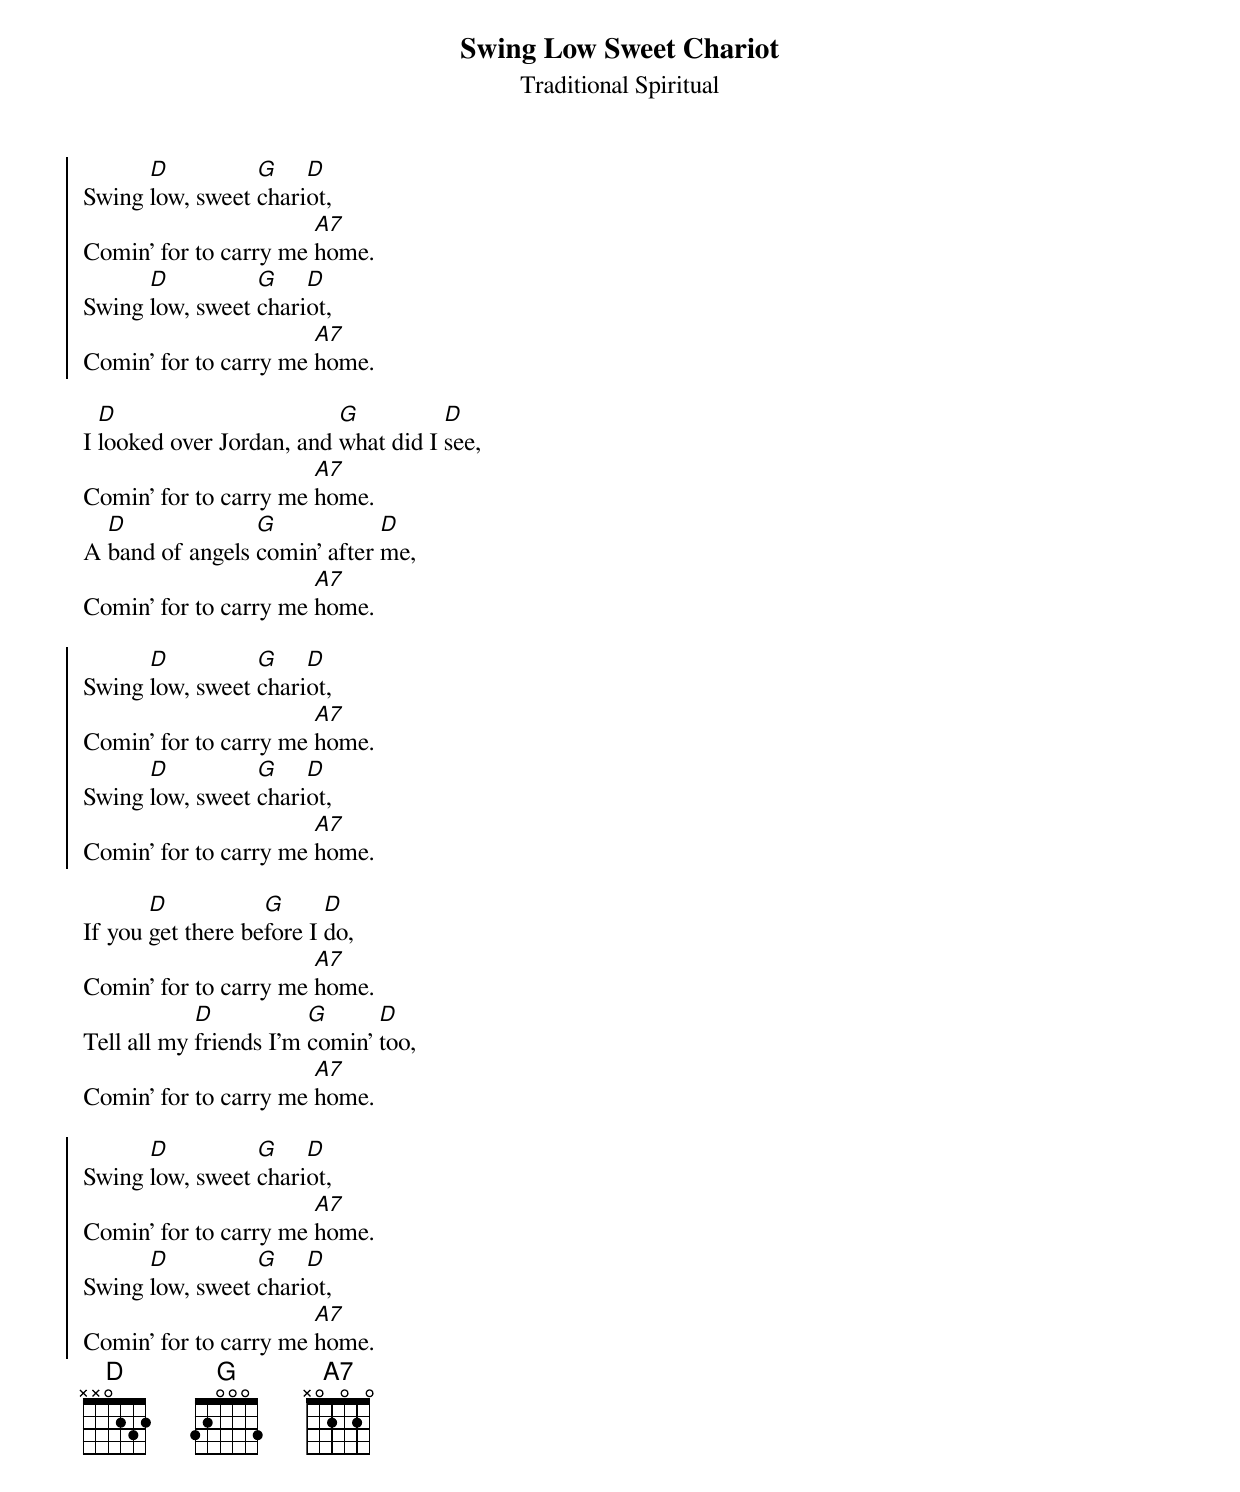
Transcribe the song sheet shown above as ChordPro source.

{title: Swing Low Sweet Chariot}
{subtitle: Traditional Spiritual}

{start_of_chorus}
Swing [D]low, sweet [G]chari[D]ot,
Comin' for to carry me [A7]home.
Swing [D]low, sweet [G]chari[D]ot,
Comin' for to carry me [A7]home.
{end_of_chorus}

I [D]looked over Jordan, and [G]what did I [D]see,
Comin' for to carry me [A7]home.
A [D]band of angels [G]comin' after [D]me,
Comin' for to carry me [A7]home.

{start_of_chorus}
Swing [D]low, sweet [G]chari[D]ot,
Comin' for to carry me [A7]home.
Swing [D]low, sweet [G]chari[D]ot,
Comin' for to carry me [A7]home.
{end_of_chorus}

If you [D]get there be[G]fore I [D]do,
Comin' for to carry me [A7]home.
Tell all my [D]friends I'm [G]comin' [D]too,
Comin' for to carry me [A7]home.

{start_of_chorus}
Swing [D]low, sweet [G]chari[D]ot,
Comin' for to carry me [A7]home.
Swing [D]low, sweet [G]chari[D]ot,
Comin' for to carry me [A7]home.
{end_of_chorus}
